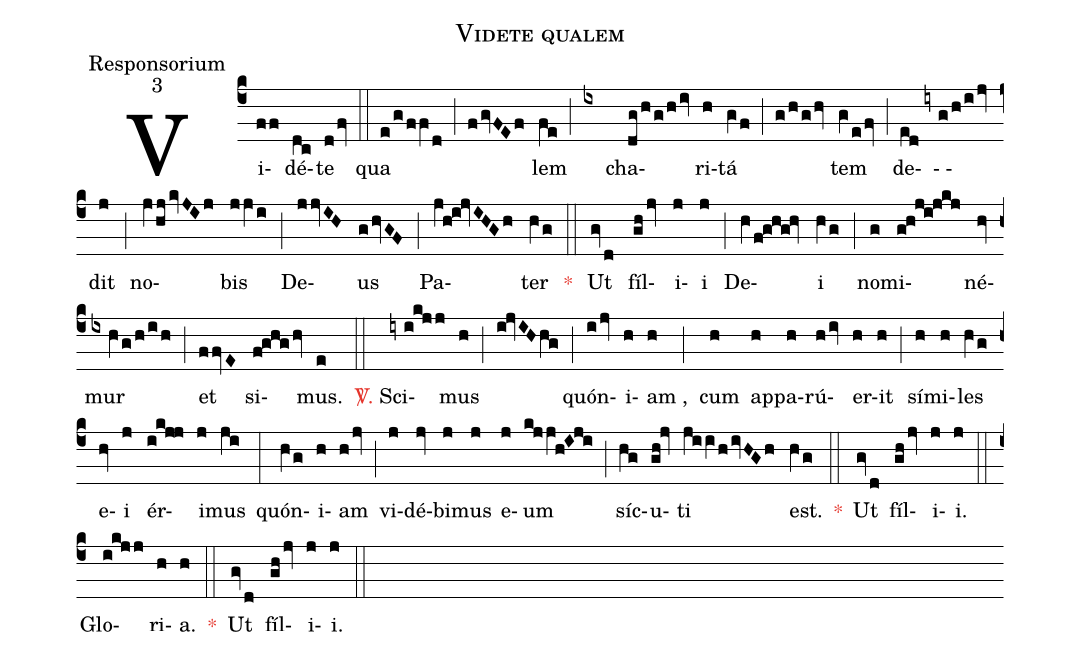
name:Videte qualem;
office-part:Responsorium;
mode:3;
%%
(c4)Vi(ff)dé(dc)te(dfv) (::) qua(e/g/ffV/d) (;) (fgvFEf)lem(fe) (;) (ix)  cha(dg/h/g/h/iv)ri(h)tá(gVf) (;) (g/h/ghv)tem(gVe/fv) (;) de(ed)- (iy/g/h/i/jv)dit(j) (;) no(jVhj/kvJIj)bis(j/jVi) (;) De(jjvIH)us(ghvGF) (;)  Pa(jV!h!i!jvIHG/h)ter(hVg) <c>*</c>(::) Ut(gvd) fíl(gh/jv)i(j)i(j) (;) De(hVf!g!h!g!hv)i(hVg) (;) no(g)mi(g!h!j!i!j!k!j)né(hv)mur(ix/hVg/h/i/h) (;) et(f/fvE) si(f!g!h!g/!hv)mus.(e) (::)<c><sp>V/</sp>.</c>
Sci(iy/i!k!j/j)mus(h) (;) (i!jvIHhV!g) (;) quón(ijv)i(h)am(h), (;) cum(h) ap(h)pa(h)rú(hiv)er(h)it(h) (;) sí(h)mi(h)les(hVg) e(hv)i(j) ér(i!k!j!j)i(j)mus(ji) (:) quón(hVg)i(h)am(hjv) (;) vi(j)dé(jv)bi(j)mus(j) e(j)um(k!j/jV!h!I!j!i) (;) síc(hg)u(gh!jv)ti(jV!i/iVh/ivHGh) est.(hVg) <c>*</c>(::) Ut(gvd) fíl(gh/jv)i(j)i.(j) (::) Glo(i!k!j/j)ri(h)a.(h) <c>*</c>(::) Ut(gvd) fíl(gh/jv)i(j)i.(j) (::)
